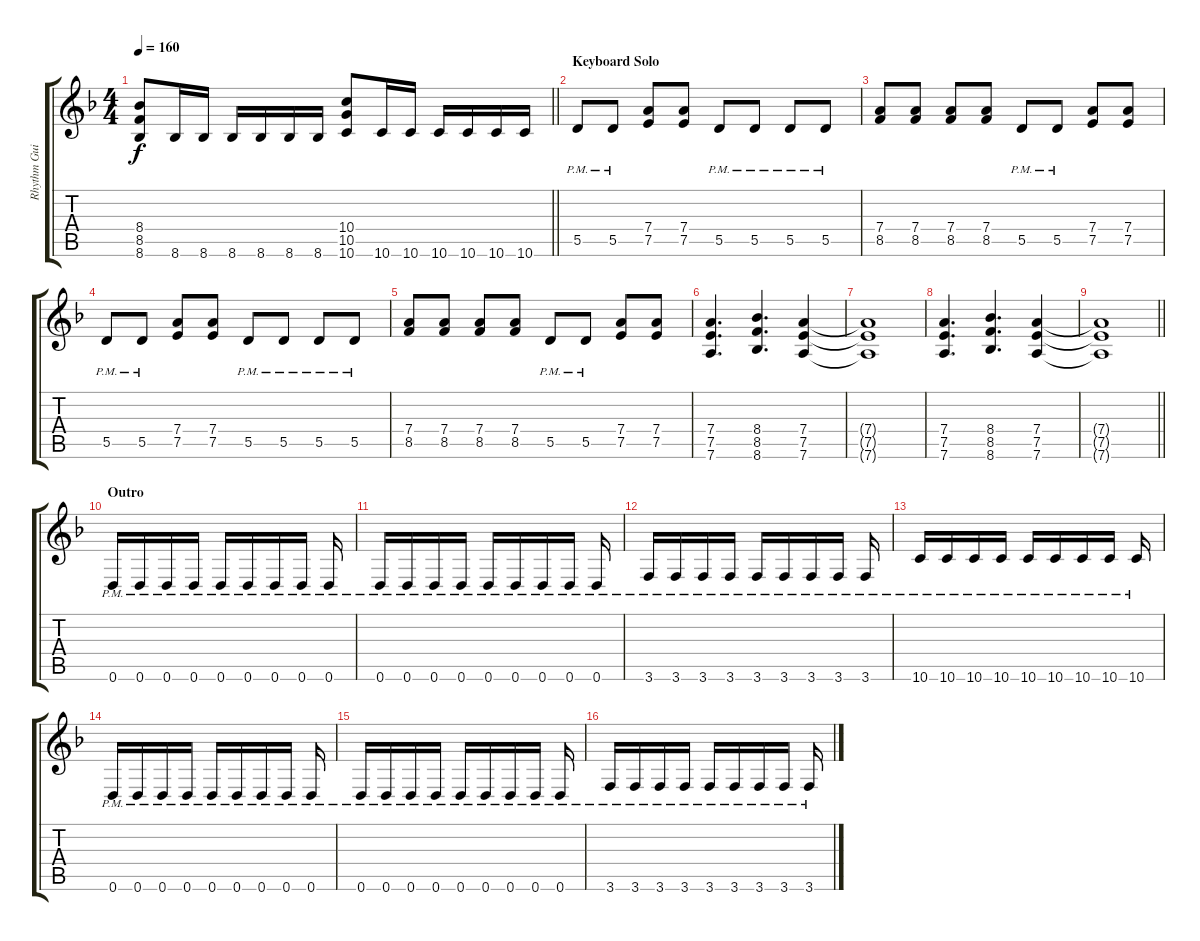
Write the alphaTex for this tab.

\track ("Rhythm Guitar (Gus + Bob)" "Rhythm Gui") {instrument distortionguitar}
\staff {score tabs}
\tuning (E4 B3 G3 D3 A2 D2) {hide}
\ts (4 4)
\tempo 160
\clef g2
\barLineRight lightlight
\ks dminor
(8.4 8.5 8.6).8{dy f} 8.6.16 8.6.16 8.6.16 8.6.16 8.6.16 8.6.16 (10.4 10.5 10.6).8 10.6.16 10.6.16 10.6.16 10.6.16 10.6.16 10.6.16 |
\section ("" "Keyboard Solo")
5.5{pm}.8 5.5{pm}.8 (7.4 7.5).8 (7.4 7.5).8 5.5{pm}.8 5.5{pm}.8 5.5{pm}.8 5.5{pm}.8 |
(7.4 8.5).8 (7.4 8.5).8 (7.4 8.5).8 (7.4 8.5).8 5.5{pm}.8 5.5{pm}.8 (7.4 7.5).8 (7.4 7.5).8 |
5.5{pm}.8 5.5{pm}.8 (7.4 7.5).8 (7.4 7.5).8 5.5{pm}.8 5.5{pm}.8 5.5{pm}.8 5.5{pm}.8 |
(7.4 8.5).8 (7.4 8.5).8 (7.4 8.5).8 (7.4 8.5).8 5.5{pm}.8 5.5{pm}.8 (7.4 7.5).8 (7.4 7.5).8 |
(7.4 7.5 7.6).4{d} (8.4 8.5 8.6).4{d} (7.4 7.5 7.6).4 |
(7.4{t} 7.5{t} 7.6{t}).1 |
(7.4 7.5 7.6).4{d} (8.4 8.5 8.6).4{d} (7.4 7.5 7.6).4 |
\barLineRight lightlight
(7.4{t} 7.5{t} 7.6{t}).1 |
\section ("" "Outro")
0.6{pm}.16 0.6{pm}.16 0.6{pm}.16 0.6{pm}.16 0.6{pm}.16 0.6{pm}.16 0.6{pm}.16 0.6{pm}.16 0.6{pm}.16 |
0.6{pm}.16 0.6{pm}.16 0.6{pm}.16 0.6{pm}.16 0.6{pm}.16 0.6{pm}.16 0.6{pm}.16 0.6{pm}.16 0.6{pm}.16 |
3.6{pm}.16 3.6{pm}.16 3.6{pm}.16 3.6{pm}.16 3.6{pm}.16 3.6{pm}.16 3.6{pm}.16 3.6{pm}.16 3.6{pm}.16 |
10.6{pm}.16 10.6{pm}.16 10.6{pm}.16 10.6{pm}.16 10.6{pm}.16 10.6{pm}.16 10.6{pm}.16 10.6{pm}.16 10.6{pm}.16 |
0.6{pm}.16 0.6{pm}.16 0.6{pm}.16 0.6{pm}.16 0.6{pm}.16 0.6{pm}.16 0.6{pm}.16 0.6{pm}.16 0.6{pm}.16 |
0.6{pm}.16 0.6{pm}.16 0.6{pm}.16 0.6{pm}.16 0.6{pm}.16 0.6{pm}.16 0.6{pm}.16 0.6{pm}.16 0.6{pm}.16 |
3.6{pm}.16 3.6{pm}.16 3.6{pm}.16 3.6{pm}.16 3.6{pm}.16 3.6{pm}.16 3.6{pm}.16 3.6{pm}.16 3.6{pm}.16
